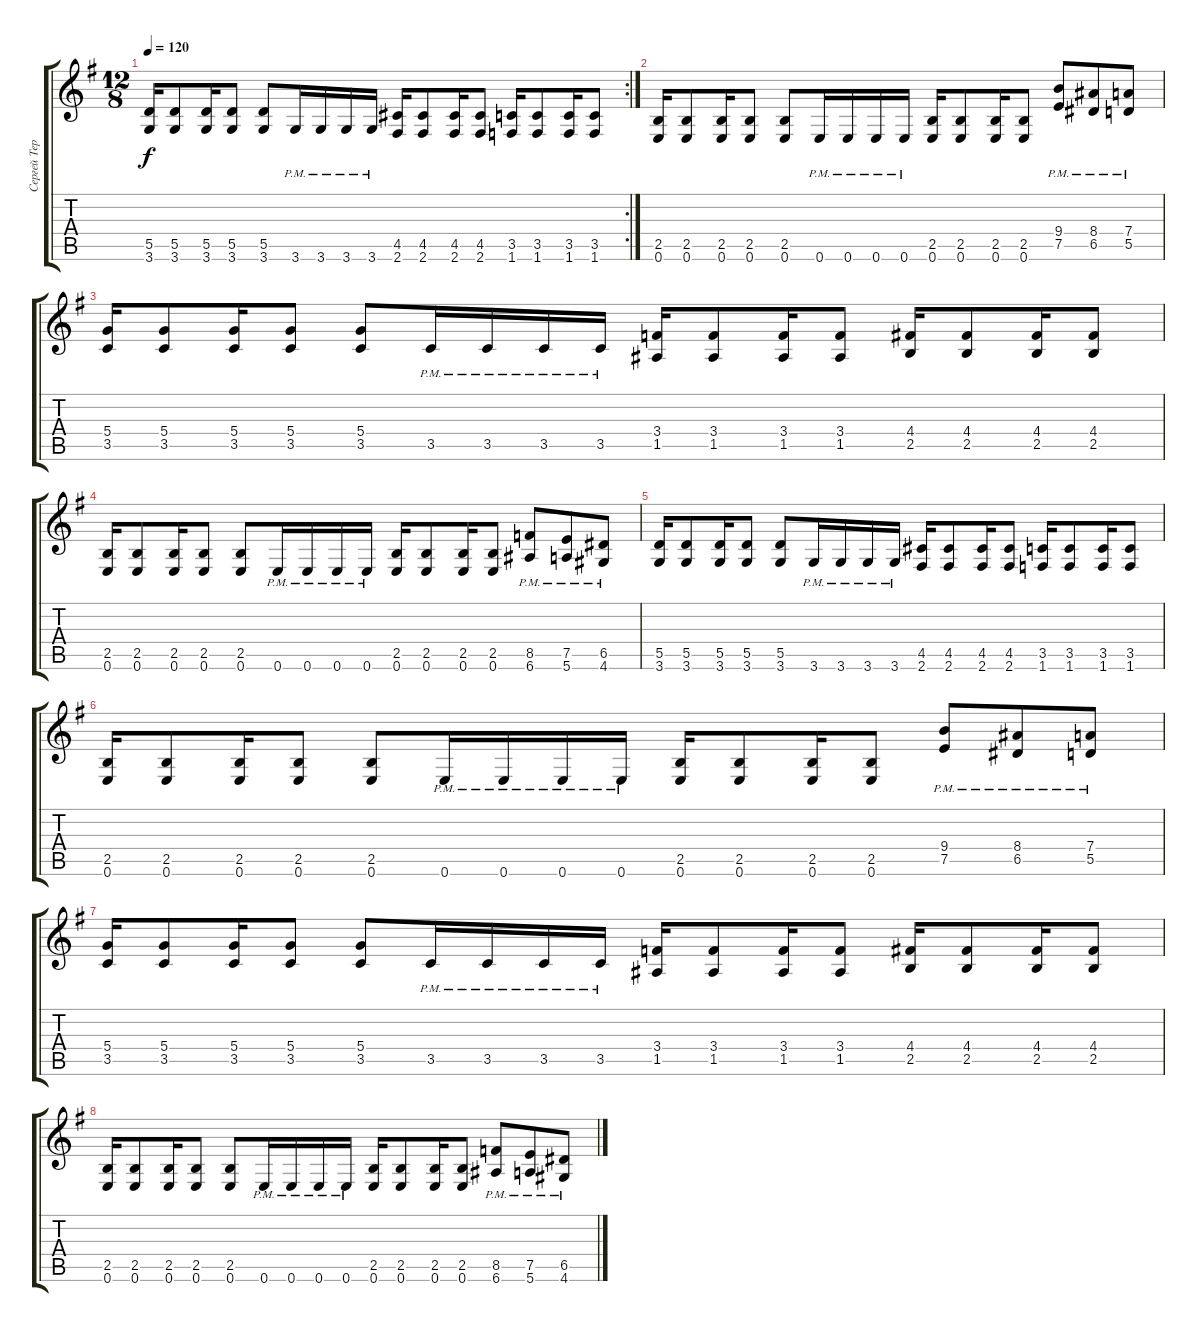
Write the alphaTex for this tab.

\track ("Сергей Тереньтьев" "Сергей Тер") {instrument distortionguitar}
\staff {score tabs}
\tuning (E4 B3 G3 D3 A2 E2) {hide}
\rc 2
\ts (12 8)
\tempo 120
\clef g2
\ks g
(5.5 3.6).16{dy f} (5.5 3.6).8 (5.5 3.6).16 (5.5 3.6).8 (5.5 3.6).8 3.6{pm}.16 3.6{pm}.16 3.6{pm}.16 3.6{pm}.16 (4.5 2.6).16 (4.5 2.6).8 (4.5 2.6).16 (4.5 2.6).8 (3.5 1.6).16 (3.5 1.6).8 (3.5 1.6).16 (3.5 1.6).8 |
(2.5 0.6).16 (2.5 0.6).8 (2.5 0.6).16 (2.5 0.6).8 (2.5 0.6).8 0.6{pm}.16 0.6{pm}.16 0.6{pm}.16 0.6{pm}.16 (2.5 0.6).16 (2.5 0.6).8 (2.5 0.6).16 (2.5 0.6).8 (9.4{pm} 7.5{pm}).8 (8.4{pm} 6.5{pm}).8 (7.4{pm} 5.5{pm}).8 |
(5.4 3.5).16 (5.4 3.5).8 (5.4 3.5).16 (5.4 3.5).8 (5.4 3.5).8 3.5{pm}.16 3.5{pm}.16 3.5{pm}.16 3.5{pm}.16 (3.4 1.5).16 (3.4 1.5).8 (3.4 1.5).16 (3.4 1.5).8 (4.4 2.5).16 (4.4 2.5).8 (4.4 2.5).16 (4.4 2.5).8 |
(2.5 0.6).16 (2.5 0.6).8 (2.5 0.6).16 (2.5 0.6).8 (2.5 0.6).8 0.6{pm}.16 0.6{pm}.16 0.6{pm}.16 0.6{pm}.16 (2.5 0.6).16 (2.5 0.6).8 (2.5 0.6).16 (2.5 0.6).8 (8.5{pm} 6.6{pm}).8 (7.5{pm} 5.6{pm}).8 (6.5{pm} 4.6{pm}).8 |
(5.5 3.6).16 (5.5 3.6).8 (5.5 3.6).16 (5.5 3.6).8 (5.5 3.6).8 3.6{pm}.16 3.6{pm}.16 3.6{pm}.16 3.6{pm}.16 (4.5 2.6).16 (4.5 2.6).8 (4.5 2.6).16 (4.5 2.6).8 (3.5 1.6).16 (3.5 1.6).8 (3.5 1.6).16 (3.5 1.6).8 |
(2.5 0.6).16 (2.5 0.6).8 (2.5 0.6).16 (2.5 0.6).8 (2.5 0.6).8 0.6{pm}.16 0.6{pm}.16 0.6{pm}.16 0.6{pm}.16 (2.5 0.6).16 (2.5 0.6).8 (2.5 0.6).16 (2.5 0.6).8 (9.4{pm} 7.5{pm}).8 (8.4{pm} 6.5{pm}).8 (7.4{pm} 5.5{pm}).8 |
(5.4 3.5).16 (5.4 3.5).8 (5.4 3.5).16 (5.4 3.5).8 (5.4 3.5).8 3.5{pm}.16 3.5{pm}.16 3.5{pm}.16 3.5{pm}.16 (3.4 1.5).16 (3.4 1.5).8 (3.4 1.5).16 (3.4 1.5).8 (4.4 2.5).16 (4.4 2.5).8 (4.4 2.5).16 (4.4 2.5).8 |
(2.5 0.6).16 (2.5 0.6).8 (2.5 0.6).16 (2.5 0.6).8 (2.5 0.6).8 0.6{pm}.16 0.6{pm}.16 0.6{pm}.16 0.6{pm}.16 (2.5 0.6).16 (2.5 0.6).8 (2.5 0.6).16 (2.5 0.6).8 (8.5{pm} 6.6{pm}).8 (7.5{pm} 5.6{pm}).8 (6.5{pm} 4.6{pm}).8
